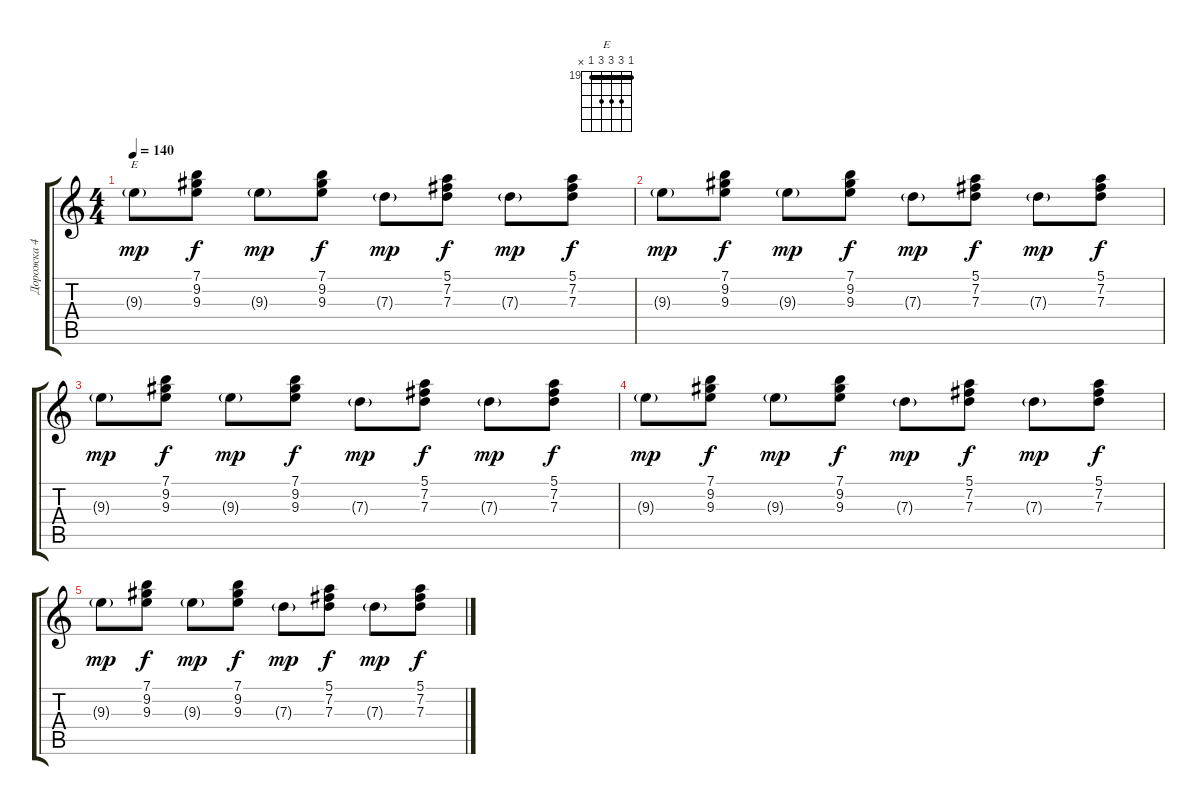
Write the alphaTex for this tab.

\track ("Дорожка 4" "Дорожка 4") {instrument acousticguitarsteel}
\staff {score tabs}
\tuning (E4 B3 G3 D3 A2 E2) {hide}
\chord ("E" 19 21 21 21 19 x) {firstfret 19 barre 19}
\ts (4 4)
\tempo 140
\clef g2
\ks c
9.3{g}.8{ch "E" dy mp} (7.1 9.2 9.3).8{dy f} 9.3{g}.8{dy mp} (7.1 9.2 9.3).8{dy f} 7.3{g}.8{dy mp} (5.1 7.2 7.3).8{dy f} 7.3{g}.8{dy mp} (5.1 7.2 7.3).8{dy f} |
9.3{g}.8{dy mp} (7.1 9.2 9.3).8{dy f} 9.3{g}.8{dy mp} (7.1 9.2 9.3).8{dy f} 7.3{g}.8{dy mp} (5.1 7.2 7.3).8{dy f} 7.3{g}.8{dy mp} (5.1 7.2 7.3).8{dy f} |
9.3{g}.8{dy mp} (7.1 9.2 9.3).8{dy f} 9.3{g}.8{dy mp} (7.1 9.2 9.3).8{dy f} 7.3{g}.8{dy mp} (5.1 7.2 7.3).8{dy f} 7.3{g}.8{dy mp} (5.1 7.2 7.3).8{dy f} |
9.3{g}.8{dy mp} (7.1 9.2 9.3).8{dy f} 9.3{g}.8{dy mp} (7.1 9.2 9.3).8{dy f} 7.3{g}.8{dy mp} (5.1 7.2 7.3).8{dy f} 7.3{g}.8{dy mp} (5.1 7.2 7.3).8{dy f} |
9.3{g}.8{dy mp} (7.1 9.2 9.3).8{dy f} 9.3{g}.8{dy mp} (7.1 9.2 9.3).8{dy f} 7.3{g}.8{dy mp} (5.1 7.2 7.3).8{dy f} 7.3{g}.8{dy mp} (5.1 7.2 7.3).8{dy f}
